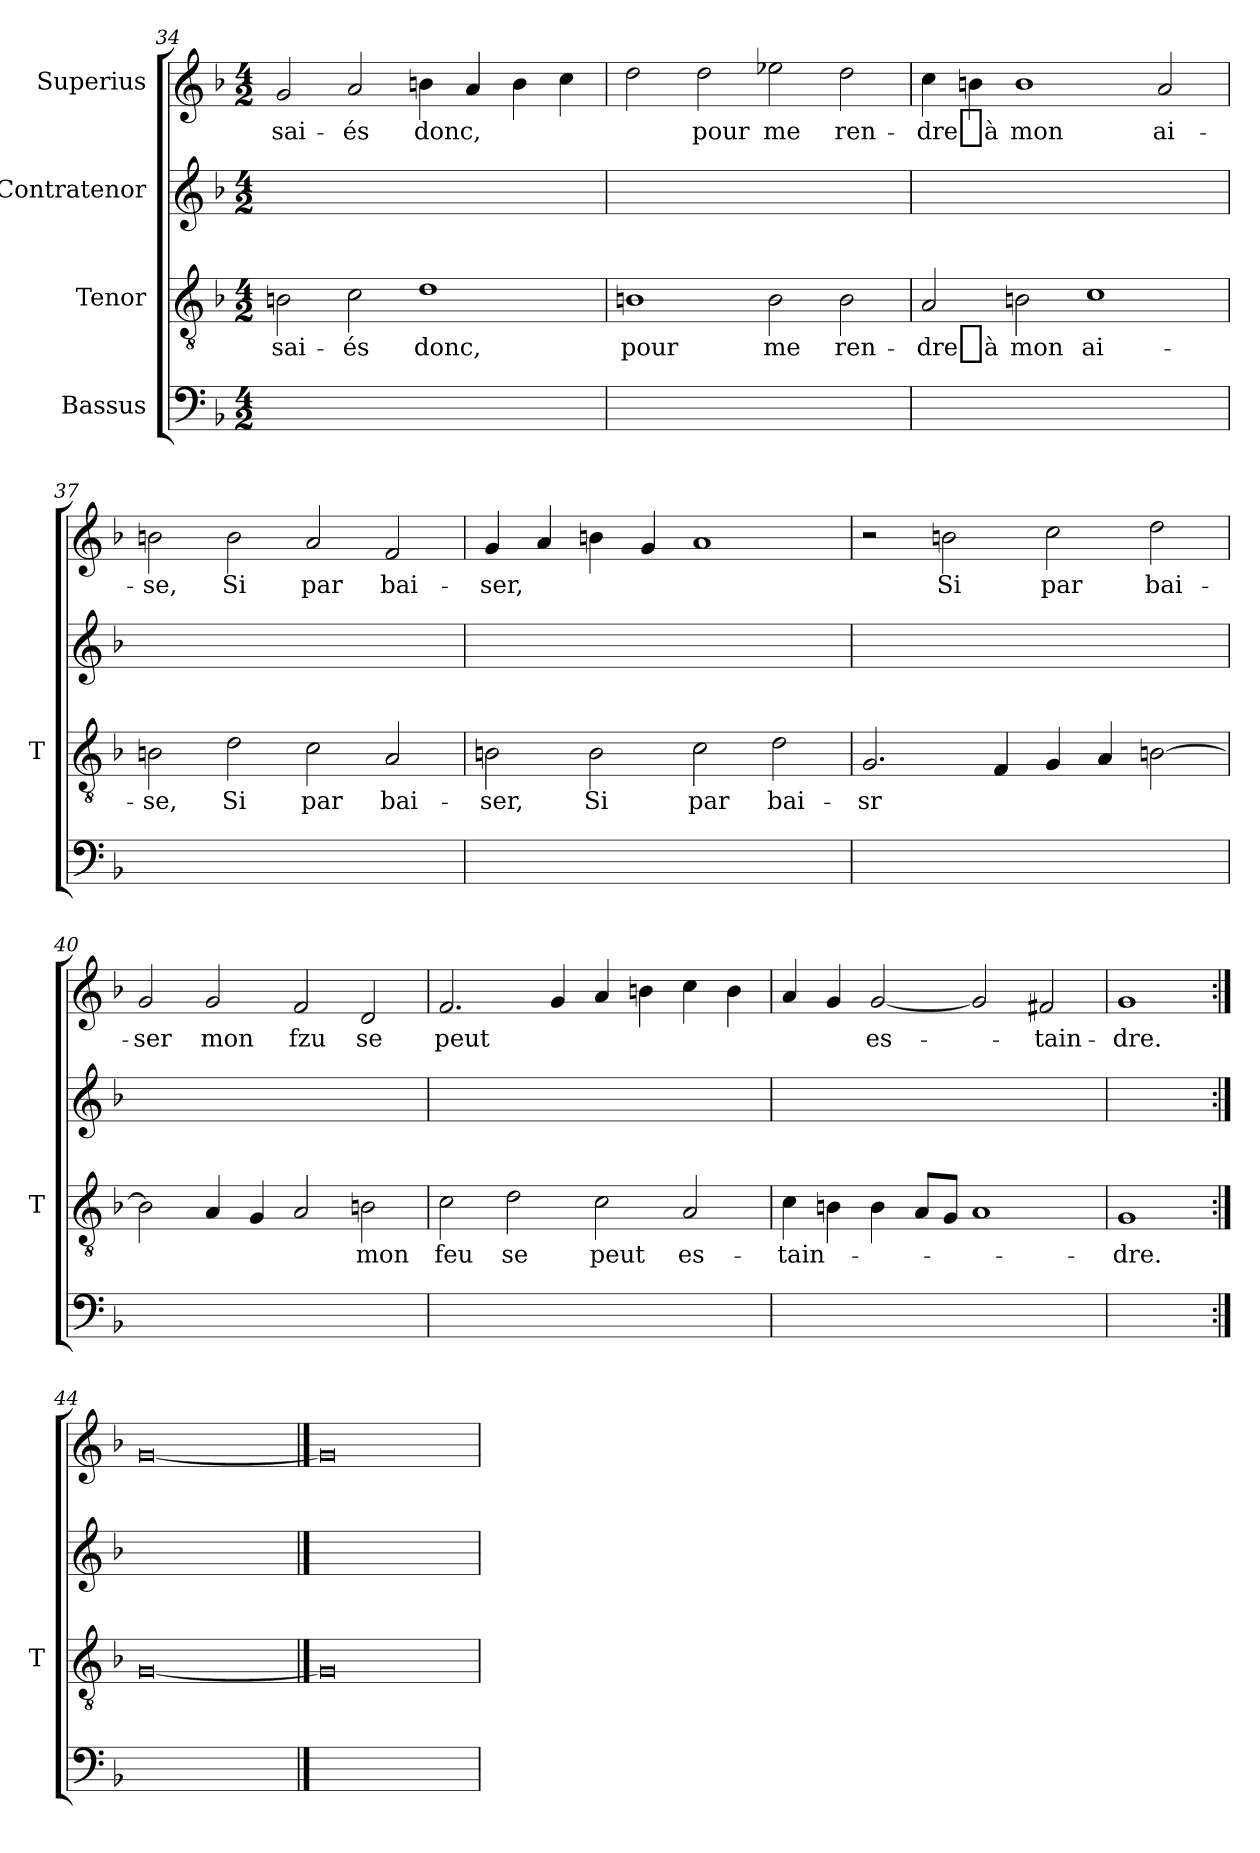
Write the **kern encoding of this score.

**kern	**kern	**text	**kern	**kern	**text
*part4	*part3	*part3	*part2	*part1	*part1
*staff4	*staff3	*staff3	*staff2	*staff1	*staff1
*I"Bassus	*I"Tenor	*	*I"Contratenor	*I"Superius	*
*	*I'T	*	*	*	*
*clefF4	*clefGv2	*	*clefG2	*clefG2	*
*k[b-]	*k[b-]	*	*k[b-]	*k[b-]	*
*M4/2	*M4/2	*	*M4/2	*M4/2	*
=34	=34	=34	=34	=34	=34
0ryy	2Bn	sai-	0ryy	2g	sai-
.	2c	-és	.	2a	-és
.	1d	-donc,	.	4b	-donc,
.	.	.	.	4a	.
.	.	.	.	4b	.
.	.	.	.	4cc	.
=35	=35	=35	=35	=35	=35
0ryy	1Bn	-pour	0ryy	2dd	.
.	.	.	.	2dd	-pour
.	2B	-me	.	2ee-X	-me
.	2B	ren-	.	2dd	ren-
=36	=36	=36	=36	=36	=36
0ryy	2A	-dre_à	0ryy	4cc	-dre_à
.	.	.	.	4b	.
.	2Bn	-mon	.	1b	-mon
.	1c	ai-	.	.	.
.	.	.	.	2a	ai-
=37	=37	=37	=37	=37	=37
0ryy	2Bn	-se,	0ryy	2b	-se,
.	2d	-Si	.	2b	-Si
.	2c	-par	.	2a	-par
.	2A	bai-	.	2f	bai-
=38	=38	=38	=38	=38	=38
0ryy	2Bn	-ser,	0ryy	4g	-ser,
.	.	.	.	4a	.
.	2B	-Si	.	4b	.
.	.	.	.	4g	.
.	2c	-par	.	1a	.
.	2d	bai-	.	.	.
=39	=39	=39	=39	=39	=39
0ryy	2.G	-sr	0ryy	2r	.
.	.	.	.	2b	-Si
.	4F	.	.	.	.
.	4G	.	.	2cc	-par
.	4A	.	.	.	.
.	[2Bn	.	.	2dd	bai-
=40	=40	=40	=40	=40	=40
0ryy	2B]	.	0ryy	2g	-ser
.	4A	.	.	2g	-mon
.	4G	.	.	.	.
.	2A	.	.	2f	-fzu
.	2Bn	-mon	.	2d	-se
=41	=41	=41	=41	=41	=41
0ryy	2c	-feu	0ryy	2.f	-peut
.	2d	-se	.	.	.
.	.	.	.	4g	.
.	2c	-peut	.	4a	.
.	.	.	.	4b	.
.	2A	es-	.	4cc	.
.	.	.	.	4b	.
=42	=42	=42	=42	=42	=42
0ryy	4c	tain-	0ryy	4a	.
.	4Bn	.	.	4g	.
.	4B	.	.	[2g	es-
.	8AL	.	.	.	.
.	8GJ	.	.	.	.
.	1A	.	.	2g]	.
.	.	.	.	2f#X	tain-
=43	=43	=43	=43	=43	=43
1ryy	1G	-dre.	1ryy	1g	-dre.
=44:|!	=44:|!	=44:|!	=44:|!	=44:|!	=44:|!
0ryy	[0G	.	0ryy	[0g	.
==45	==45	==45	==45	==45	==45
0ryy	0G]	.	0ryy	0g]	.
=	=	=	=	=	=
*-	*-	*-	*-	*-	*-
